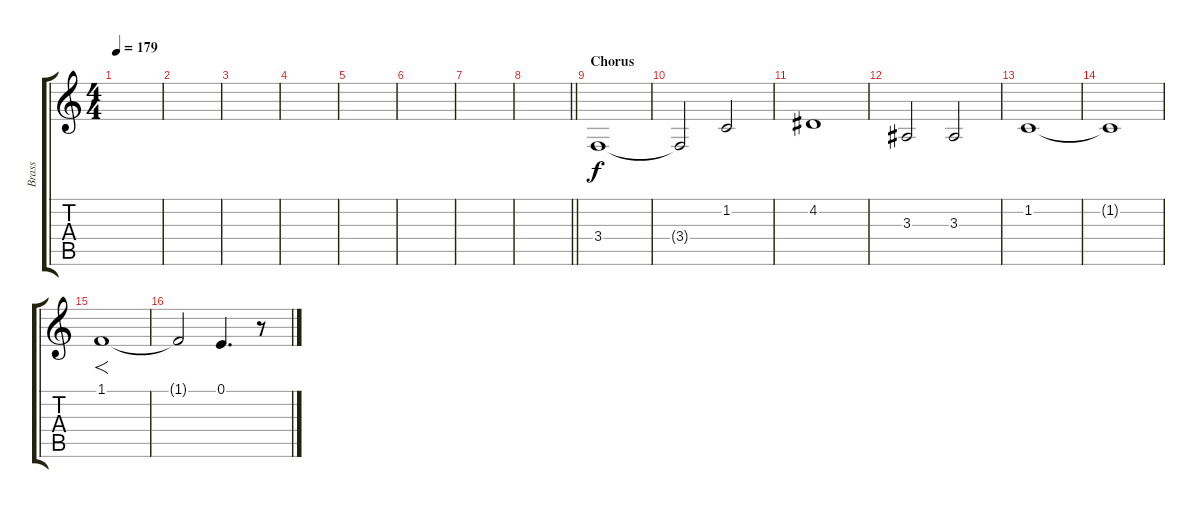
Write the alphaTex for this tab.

\track ("Brass" "Brass") {instrument frenchhorn}
\staff {score tabs}
\tuning (E4 B3 G3 D3 A2 E2) {hide}
\ts (4 4)
\tempo 179
\clef g2
\ks c
|
|
|
|
|
|
|
\barLineRight lightlight
|
\section ("" "Chorus")
3.4.1{dy f} |
3.4{t}.2 1.2.2 |
4.2.1 |
3.3.2 3.3.2 |
1.2.1 |
1.2{t}.1 |
1.1.1{f} |
1.1{t}.2 0.1.4{d} r.8
